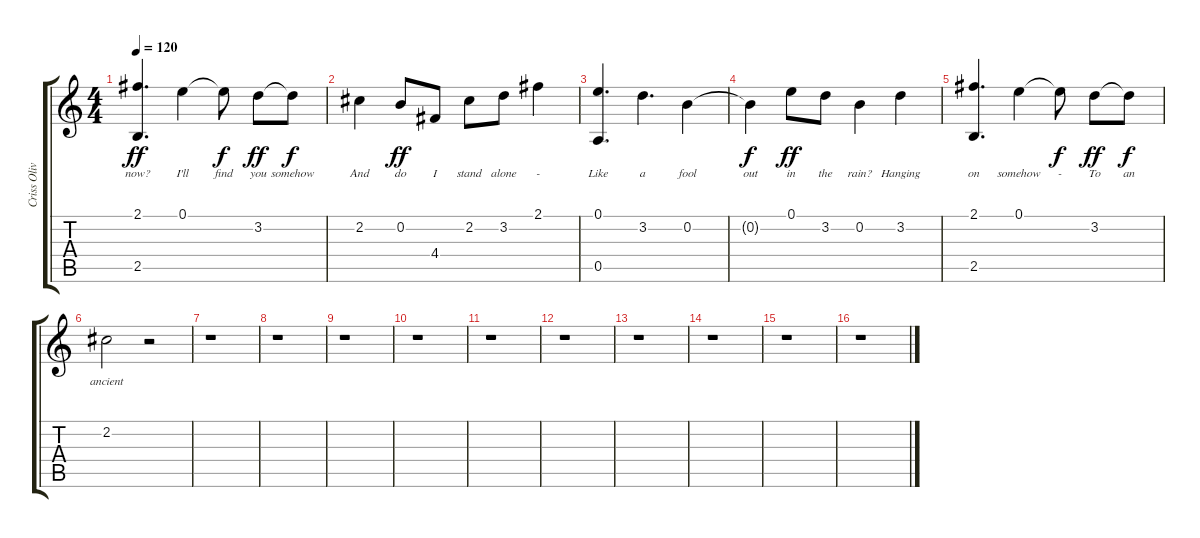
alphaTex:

\track ("Criss Oliva 1" "Criss Oliv") {instrument acousticguitarnylon}
\staff {score tabs}
\tuning (E4 B3 G3 D3 A2 E2) {hide}
\ts (4 4)
\tempo 120
\clef g2
\ks c
(2.1 2.5).4{d lyrics (0 "now?") lyrics (1 "") lyrics (2 "") lyrics (3 "") lyrics (4 "") dy ff} 0.1.4{lyrics (0 "I'll") lyrics (1 "") lyrics (2 "") lyrics (3 "") lyrics (4 "")} 0.1{t}.8{lyrics (0 "find") lyrics (1 "") lyrics (2 "") lyrics (3 "") lyrics (4 "") dy f} 3.2.8{lyrics (0 "you") lyrics (1 "") lyrics (2 "") lyrics (3 "") lyrics (4 "") dy ff} 3.2{t}.8{lyrics (0 "somehow") lyrics (1 "") lyrics (2 "") lyrics (3 "") lyrics (4 "") dy f} |
2.2.4{lyrics (0 "And") lyrics (1 "") lyrics (2 "") lyrics (3 "") lyrics (4 "")} 0.2.8{lyrics (0 "do") lyrics (1 "") lyrics (2 "") lyrics (3 "") lyrics (4 "") dy ff} 4.4.8{lyrics (0 "I") lyrics (1 "") lyrics (2 "") lyrics (3 "") lyrics (4 "")} 2.2.8{lyrics (0 "stand") lyrics (1 "") lyrics (2 "") lyrics (3 "") lyrics (4 "")} 3.2.8{lyrics (0 "alone") lyrics (1 "") lyrics (2 "") lyrics (3 "") lyrics (4 "")} 2.1.4{lyrics (0 "-") lyrics (1 "") lyrics (2 "") lyrics (3 "") lyrics (4 "")} |
(0.1 0.5).4{d lyrics (0 "Like") lyrics (1 "") lyrics (2 "") lyrics (3 "") lyrics (4 "")} 3.2.4{d lyrics (0 "a") lyrics (1 "") lyrics (2 "") lyrics (3 "") lyrics (4 "")} 0.2.4{lyrics (0 "fool") lyrics (1 "") lyrics (2 "") lyrics (3 "") lyrics (4 "")} |
0.2{t}.4{lyrics (0 "out") lyrics (1 "") lyrics (2 "") lyrics (3 "") lyrics (4 "") dy f} 0.1.8{lyrics (0 "in") lyrics (1 "") lyrics (2 "") lyrics (3 "") lyrics (4 "") dy ff} 3.2.8{lyrics (0 "the") lyrics (1 "") lyrics (2 "") lyrics (3 "") lyrics (4 "")} 0.2.4{lyrics (0 "rain?") lyrics (1 "") lyrics (2 "") lyrics (3 "") lyrics (4 "")} 3.2.4{lyrics (0 "Hanging") lyrics (1 "") lyrics (2 "") lyrics (3 "") lyrics (4 "")} |
(2.1 2.5).4{d lyrics (0 "on") lyrics (1 "") lyrics (2 "") lyrics (3 "") lyrics (4 "")} 0.1.4{lyrics (0 "somehow") lyrics (1 "") lyrics (2 "") lyrics (3 "") lyrics (4 "")} 0.1{t}.8{lyrics (0 "-") lyrics (1 "") lyrics (2 "") lyrics (3 "") lyrics (4 "") dy f} 3.2.8{lyrics (0 "To") lyrics (1 "") lyrics (2 "") lyrics (3 "") lyrics (4 "") dy ff} 3.2{t}.8{lyrics (0 "an") lyrics (1 "") lyrics (2 "") lyrics (3 "") lyrics (4 "") dy f} |
2.2.2{lyrics (0 "ancient") lyrics (1 "") lyrics (2 "") lyrics (3 "") lyrics (4 "")} r.2 |
r.1 |
r.1 |
r.1 |
r.1 |
r.1 |
r.1 |
r.1 |
r.1 |
r.1 |
r.1
